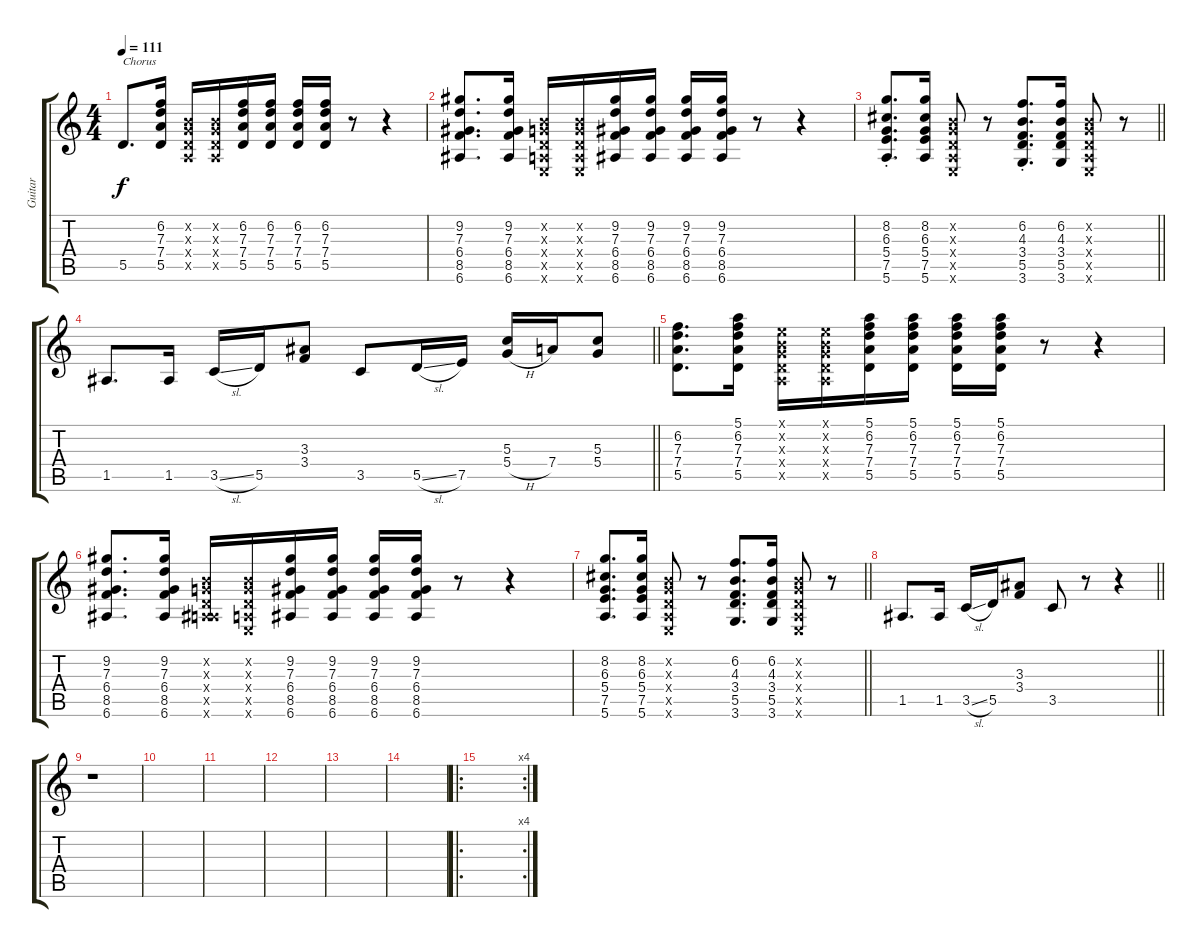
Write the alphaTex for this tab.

\track ("Guitar" "Guitar") {instrument overdrivenguitar}
\staff {score tabs}
\tuning (E4 B3 G3 D3 A2 E2) {hide}
\ts (4 4)
\tempo 111
\clef g2
\ks c
5.5.8{d txt "Chorus" dy f beam Up} (6.2 7.3 7.4 5.5).16{beam Up beam split} (0.2{x} 0.3{x} 0.4{x} 0.5{x}).16{beam Up beam merge} (0.2{x} 0.3{x} 0.4{x} 0.5{x}).16{beam Up beam merge} (6.2 7.3 7.4 5.5).16{beam Up} (6.2 7.3 7.4 5.5).16{beam Up beam split} (6.2 7.3 7.4 5.5).16{beam Up beam merge} (6.2 7.3 7.4 5.5).16{beam Up} r.8 r.4 |
(9.2 7.3 6.4 8.5 6.6).8{d} (9.2 7.3 6.4 8.5 6.6).16{beam split} (0.2{x} 0.3{x} 0.4{x} 0.5{x} 0.6{x}).16{beam merge} (0.2{x} 0.3{x} 0.4{x} 0.5{x} 0.6{x}).16 (9.2 7.3 6.4 8.5 6.6).16 (9.2 7.3 6.4 8.5 6.6).16 (9.2 7.3 6.4 8.5 6.6).16{beam merge} (9.2 7.3 6.4 8.5 6.6).16 r.8 r.4 |
\barLineRight lightlight
(8.2{st} 6.3{st} 5.4{st} 7.5{st} 5.6{st}).8{d} (8.2 6.3 5.4 7.5 5.6).16 (0.2{x} 0.3{x} 0.4{x} 0.5{x} 0.6{x}).8 r.8{beam split} (6.2{st} 4.3{st} 3.4{st} 5.5{st} 3.6{st}).8{d beam merge} (6.2 4.3 3.4 5.5 3.6).16{beam split} (0.2{x} 0.3{x} 0.4{x} 0.5{x} 0.6{x}).8 r.8 |
\barLineRight lightlight
1.5.8{d} 1.5.16{beam split} 3.5{sl}.16{beam merge} 5.5.16 (3.3 3.4).8{beam split} 3.5.8{beam merge} 5.5{sl}.16{beam merge} 7.5.16{beam split} (5.3 5.4{h}).16 7.4.16{beam merge} (5.3 5.4).8 |
(6.2 7.3 7.4 5.5).8{d} (5.1 6.2 7.3 7.4 5.5).16 (0.1{x} 0.2{x} 0.3{x} 0.4{x} 0.5{x}).16{beam Down} (0.1{x} 0.2{x} 0.3{x} 0.4{x} 0.5{x}).16{beam Down} (5.1 6.2 7.3 7.4 5.5).16{beam Down} (5.1 6.2 7.3 7.4 5.5).16{beam Down} (5.1 6.2 7.3 7.4 5.5).16 (5.1 6.2 7.3 7.4 5.5).16 r.8 r.4 |
(9.2 7.3 6.4 8.5 6.6).8{d} (9.2 7.3 6.4 8.5 6.6).16 (0.2{x} 0.3{x} 0.4{x} 0.5{x} 6.6{x}).16 (0.2{x} 0.3{x} 0.4{x} 0.5{x} 0.6{x}).16 (9.2 7.3 6.4 8.5 6.6).16 (9.2 7.3 6.4 8.5 6.6).16 (9.2 7.3 6.4 8.5 6.6).16 (9.2 7.3 6.4 8.5 6.6).16 r.8 r.4 |
\barLineRight lightlight
(8.2 6.3 5.4 7.5 5.6).8{d} (8.2 6.3 5.4 7.5 5.6).16 (0.2{x} 0.3{x} 0.4{x} 0.5{x} 0.6{x}).8 r.8 (6.2 4.3 3.4 5.5 3.6).8{d beam merge} (6.2 4.3 3.4 5.5 3.6).16{beam split} (0.2{x} 0.3{x} 0.4{x} 0.5{x} 0.6{x}).8 r.8 |
\barLineRight lightlight
1.5.8{d} 1.5.16 3.5{sl}.16 5.5.16 (3.3 3.4).8 3.5.8 r.8 r.4 |
r.1 |
|
|
|
|
|
\ro
\rc 4
